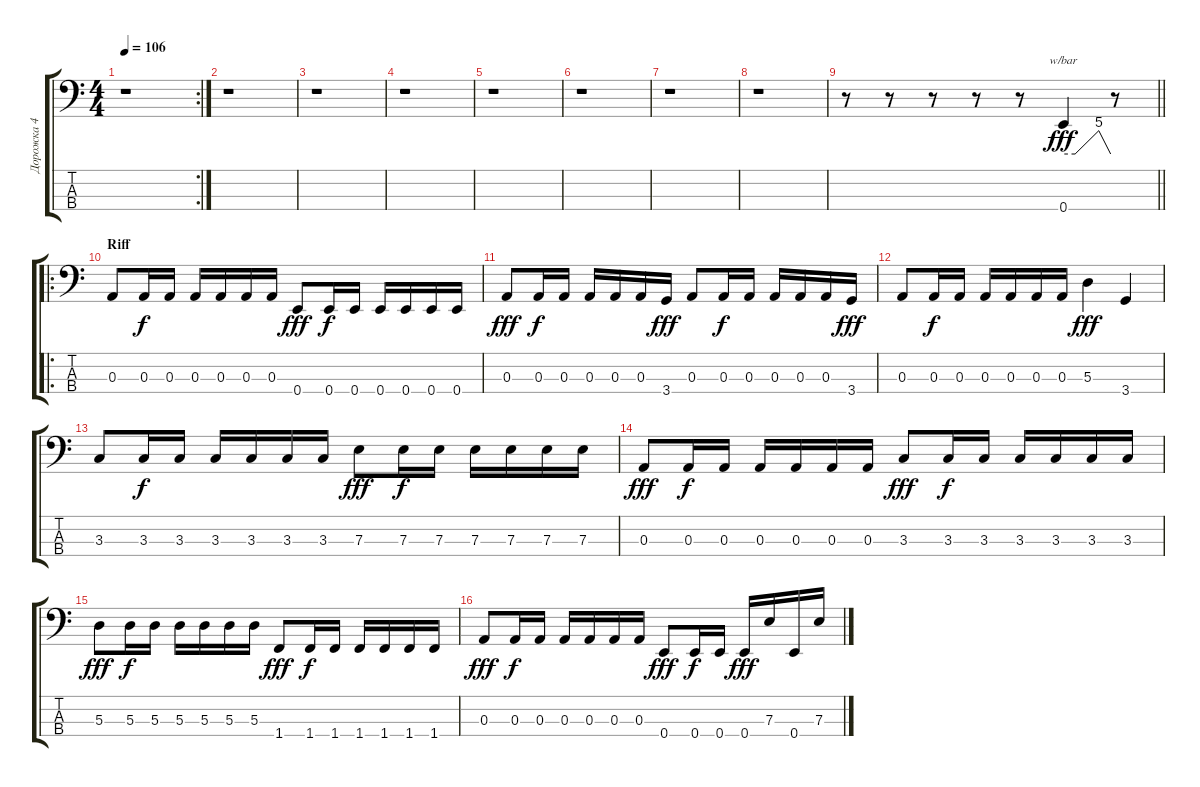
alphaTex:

\track ("Дорожка 4" "Дорожка 4") {instrument slapbass1}
\staff {score tabs}
\tuning (G2 D2 A1 E1) {hide}
\rc 2
\ts (4 4)
\tempo 106
\clef f4
\ks c
r.1{dy fff instrument slapbass1} |
r.1 |
r.1 |
r.1 |
r.1 |
r.1 |
r.1 |
r.1 |
\barLineRight lightlight
r.8 r.8 r.8 r.8 r.8 0.4.4{tbe (custom default 0 0 15 0 45 20 60 0)} r.8 |
\ro
\section ("" "Riff")
0.3.8 0.3.16{dy f} 0.3.16 0.3.16 0.3.16 0.3.16 0.3.16 0.4.8{dy fff} 0.4.16{dy f} 0.4.16 0.4.16 0.4.16 0.4.16 0.4.16 |
0.3.8{dy fff} 0.3.16{dy f} 0.3.16 0.3.16 0.3.16 0.3.16 3.4.16{dy fff} 0.3.8 0.3.16{dy f} 0.3.16 0.3.16 0.3.16 0.3.16 3.4.16{dy fff} |
0.3.8 0.3.16{dy f} 0.3.16 0.3.16 0.3.16 0.3.16 0.3.16 5.3.4{dy fff} 3.4.4 |
3.3.8 3.3.16{dy f} 3.3.16 3.3.16 3.3.16 3.3.16 3.3.16 7.3.8{dy fff} 7.3.16{dy f} 7.3.16 7.3.16 7.3.16 7.3.16 7.3.16 |
0.3.8{dy fff} 0.3.16{dy f} 0.3.16 0.3.16 0.3.16 0.3.16 0.3.16 3.3.8{dy fff} 3.3.16{dy f} 3.3.16 3.3.16 3.3.16 3.3.16 3.3.16 |
5.3.8{dy fff} 5.3.16{dy f} 5.3.16 5.3.16 5.3.16 5.3.16 5.3.16 1.4.8{dy fff} 1.4.16{dy f} 1.4.16 1.4.16 1.4.16 1.4.16 1.4.16 |
0.3.8{dy fff} 0.3.16{dy f} 0.3.16 0.3.16 0.3.16 0.3.16 0.3.16 0.4.8{dy fff} 0.4.16{dy f} 0.4.16 0.4.16{dy fff} 7.3.16 0.4.16 7.3.16
